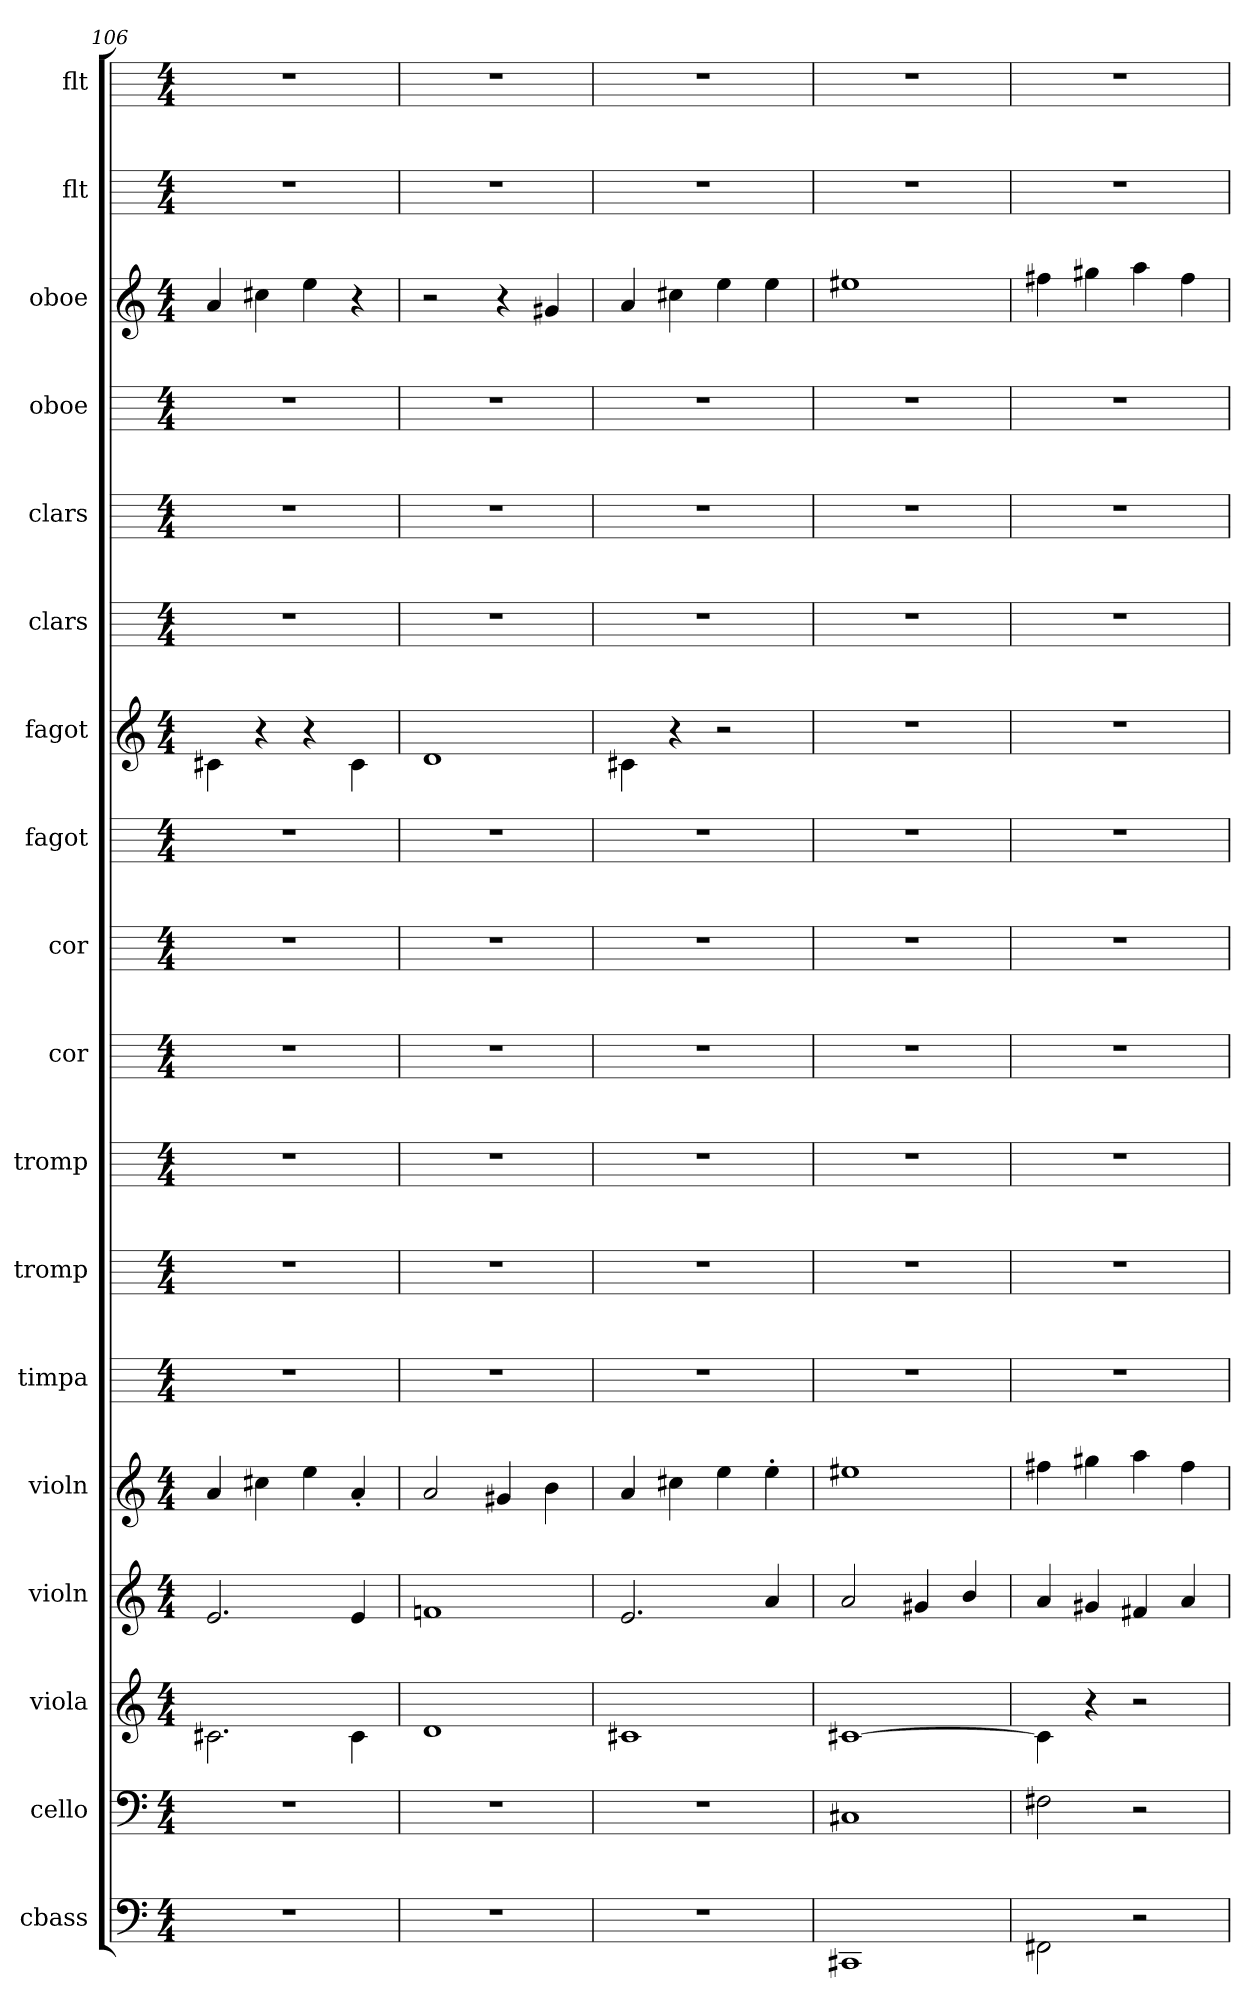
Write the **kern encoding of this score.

**kern	**kern	**kern	**kern	**kern	**kern	**kern	**kern	**kern	**kern	**kern	**kern	**kern	**kern	**kern	**kern	**kern	**kern
*part18	*part17	*part16	*part15	*part14	*part13	*part12	*part11	*part10	*part9	*part8	*part7	*part6	*part5	*part4	*part3	*part2	*part1
*staff18	*staff17	*staff16	*staff15	*staff14	*staff13	*staff12	*staff11	*staff10	*staff9	*staff8	*staff7	*staff6	*staff5	*staff4	*staff3	*staff2	*staff1
*I"cbass	*I"cello	*I"viola	*I"violn	*I"violn	*I"timpa	*I"tromp	*I"tromp	*I"cor	*I"cor	*I"fagot	*I"fagot	*I"clars	*I"clars	*I"oboe	*I"oboe	*I"flt	*I"flt
*	*	*I'Vla	*	*	*	*	*	*	*	*	*	*	*	*I'Ob	*I'Ob	*	*
*	*	*	*	*	*	*	*	*ITrd4c7	*ITrd4c7	*	*	*	*	*	*	*	*
*M4/4	*M4/4	*M4/4	*M4/4	*M4/4	*M4/4	*M4/4	*M4/4	*M4/4	*M4/4	*M4/4	*M4/4	*M4/4	*M4/4	*M4/4	*M4/4	*M4/4	*M4/4
=106	=106	=106	=106	=106	=106	=106	=106	=106	=106	=106	=106	=106	=106	=106	=106	=106	=106
1r	1r	2.c#\	2.e/	4a/	1r	1r	1r	1r	1r	1r	4c#\	1r	1r	1r	4a/	1r	1r
.	.	.	.	4cc#\	.	.	.	.	.	.	4r	.	.	.	4cc#\	.	.
.	.	.	.	4ee\	.	.	.	.	.	.	4r	.	.	.	4ee\	.	.
.	.	4c#\	4e/	4a'>/	.	.	.	.	.	.	4c#\	.	.	.	4r	.	.
=107	=107	=107	=107	=107	=107	=107	=107	=107	=107	=107	=107	=107	=107	=107	=107	=107	=107
1r	1r	1d\	1fn/	2a/	1r	1r	1r	1r	1r	1r	1d\	1r	1r	1r	2r	1r	1r
.	.	.	.	4g#/	.	.	.	.	.	.	.	.	.	.	4r	.	.
.	.	.	.	4b\	.	.	.	.	.	.	.	.	.	.	4g#/	.	.
=108	=108	=108	=108	=108	=108	=108	=108	=108	=108	=108	=108	=108	=108	=108	=108	=108	=108
1r	1r	1c#\	2.e/	4a/	1r	1r	1r	1r	1r	1r	4c#\	1r	1r	1r	4a/	1r	1r
.	.	.	.	4cc#\	.	.	.	.	.	.	4r	.	.	.	4cc#\	.	.
.	.	.	.	4ee\	.	.	.	.	.	.	2r	.	.	.	4ee\	.	.
.	.	.	4a/	4ee'>\	.	.	.	.	.	.	.	.	.	.	4ee\	.	.
=109	=109	=109	=109	=109	=109	=109	=109	=109	=109	=109	=109	=109	=109	=109	=109	=109	=109
1CC#/	1C#/	[1c#\	2a/	1ee#\	1r	1r	1r	1r	1r	1r	1r	1r	1r	1r	1ee#\	1r	1r
.	.	.	4g#/	.	.	.	.	.	.	.	.	.	.	.	.	.	.
.	.	.	4b/	.	.	.	.	.	.	.	.	.	.	.	.	.	.
=110	=110	=110	=110	=110	=110	=110	=110	=110	=110	=110	=110	=110	=110	=110	=110	=110	=110
2FF#\	2F#\	4c#\]	4a/	4ff#\	1r	1r	1r	1r	1r	1r	1r	1r	1r	1r	4ff#\	1r	1r
.	.	4r	4g#/	4gg#\	.	.	.	.	.	.	.	.	.	.	4gg#\	.	.
2r	2r	2r	4f#/	4aa\	.	.	.	.	.	.	.	.	.	.	4aa\	.	.
.	.	.	4a/	4ff#\	.	.	.	.	.	.	.	.	.	.	4ff#\	.	.
=	=	=	=	=	=	=	=	=	=	=	=	=	=	=	=	=	=
*-	*-	*-	*-	*-	*-	*-	*-	*-	*-	*-	*-	*-	*-	*-	*-	*-	*-
